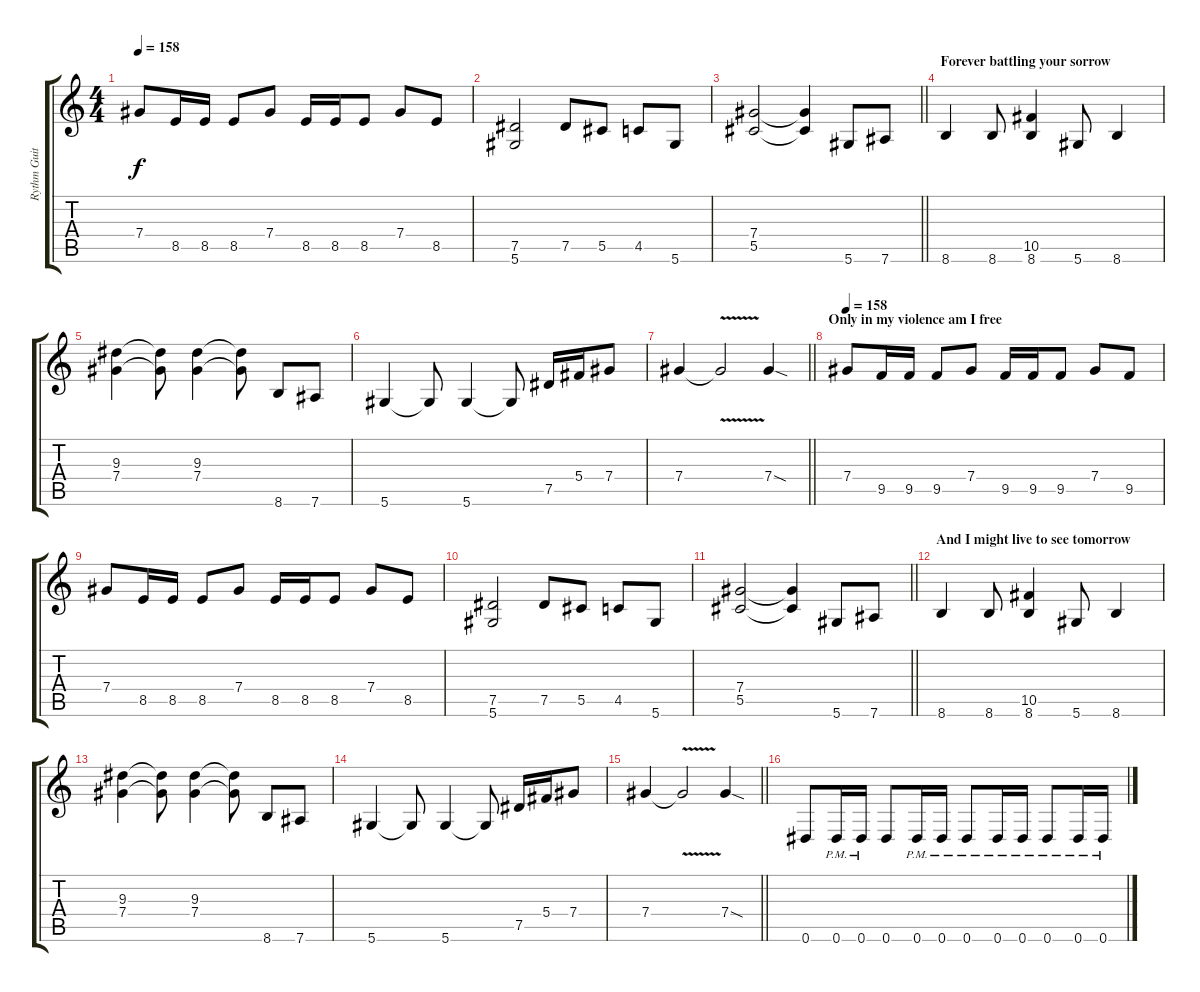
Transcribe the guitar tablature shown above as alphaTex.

\track ("Rythm Guitar" "Rythm Guit") {instrument distortionguitar}
\staff {score tabs}
\tuning (Eb4 Bb3 Gb3 Db3 Ab2 Eb2) {hide}
\ts (4 4)
\tempo 158
\clef g2
\ks c
7.4.8{dy f} 8.5.16 8.5.16 8.5.8 7.4.8 8.5.16 8.5.16 8.5.8 7.4.8 8.5.8 |
(7.5 5.6).2 7.5.8 5.5.8 4.5.8 5.6.8 |
\barLineRight lightlight
(7.4 5.5).2 (7.4{t} 5.5{t}).4 5.6.8 7.6.8 |
\section ("" "Forever battling your sorrow")
8.6.4 8.6.8 (10.5 8.6).4 5.6.8 8.6.4 |
(9.3 7.4).4 (9.3{t} 7.4{t}).8 (9.3 7.4).4 (9.3{t} 7.4{t}).8 8.6.8 7.6.8 |
5.6.4 5.6{t}.8 5.6.4 5.6{t}.8 7.5.16 5.4.16 7.4.8 |
\barLineRight lightlight
7.4.4 7.4{v t}.2 7.4{sod}.4 |
\section ("" "Only in my violence am I free")
\tempo 160
\tempo 158
7.4.8 9.5.16 9.5.16 9.5.8 7.4.8 9.5.16 9.5.16 9.5.8 7.4.8 9.5.8 |
7.4.8 8.5.16 8.5.16 8.5.8 7.4.8 8.5.16 8.5.16 8.5.8 7.4.8 8.5.8 |
(7.5 5.6).2 7.5.8 5.5.8 4.5.8 5.6.8 |
\barLineRight lightlight
(7.4 5.5).2 (7.4{t} 5.5{t}).4 5.6.8 7.6.8 |
\section ("" "And I might live to see tomorrow")
8.6.4 8.6.8 (10.5 8.6).4 5.6.8 8.6.4 |
(9.3 7.4).4 (9.3{t} 7.4{t}).8 (9.3 7.4).4 (9.3{t} 7.4{t}).8 8.6.8 7.6.8 |
5.6.4 5.6{t}.8 5.6.4 5.6{t}.8 7.5.16 5.4.16 7.4.8 |
\barLineRight lightlight
7.4.4 7.4{v t}.2 7.4{sod}.4 |
0.6.8 0.6{pm}.16 0.6{pm}.16 0.6.8 0.6{pm}.16 0.6{pm}.16 0.6{pm}.8 0.6{pm}.16 0.6{pm}.16 0.6{pm}.8 0.6{pm}.16 0.6{pm}.16
